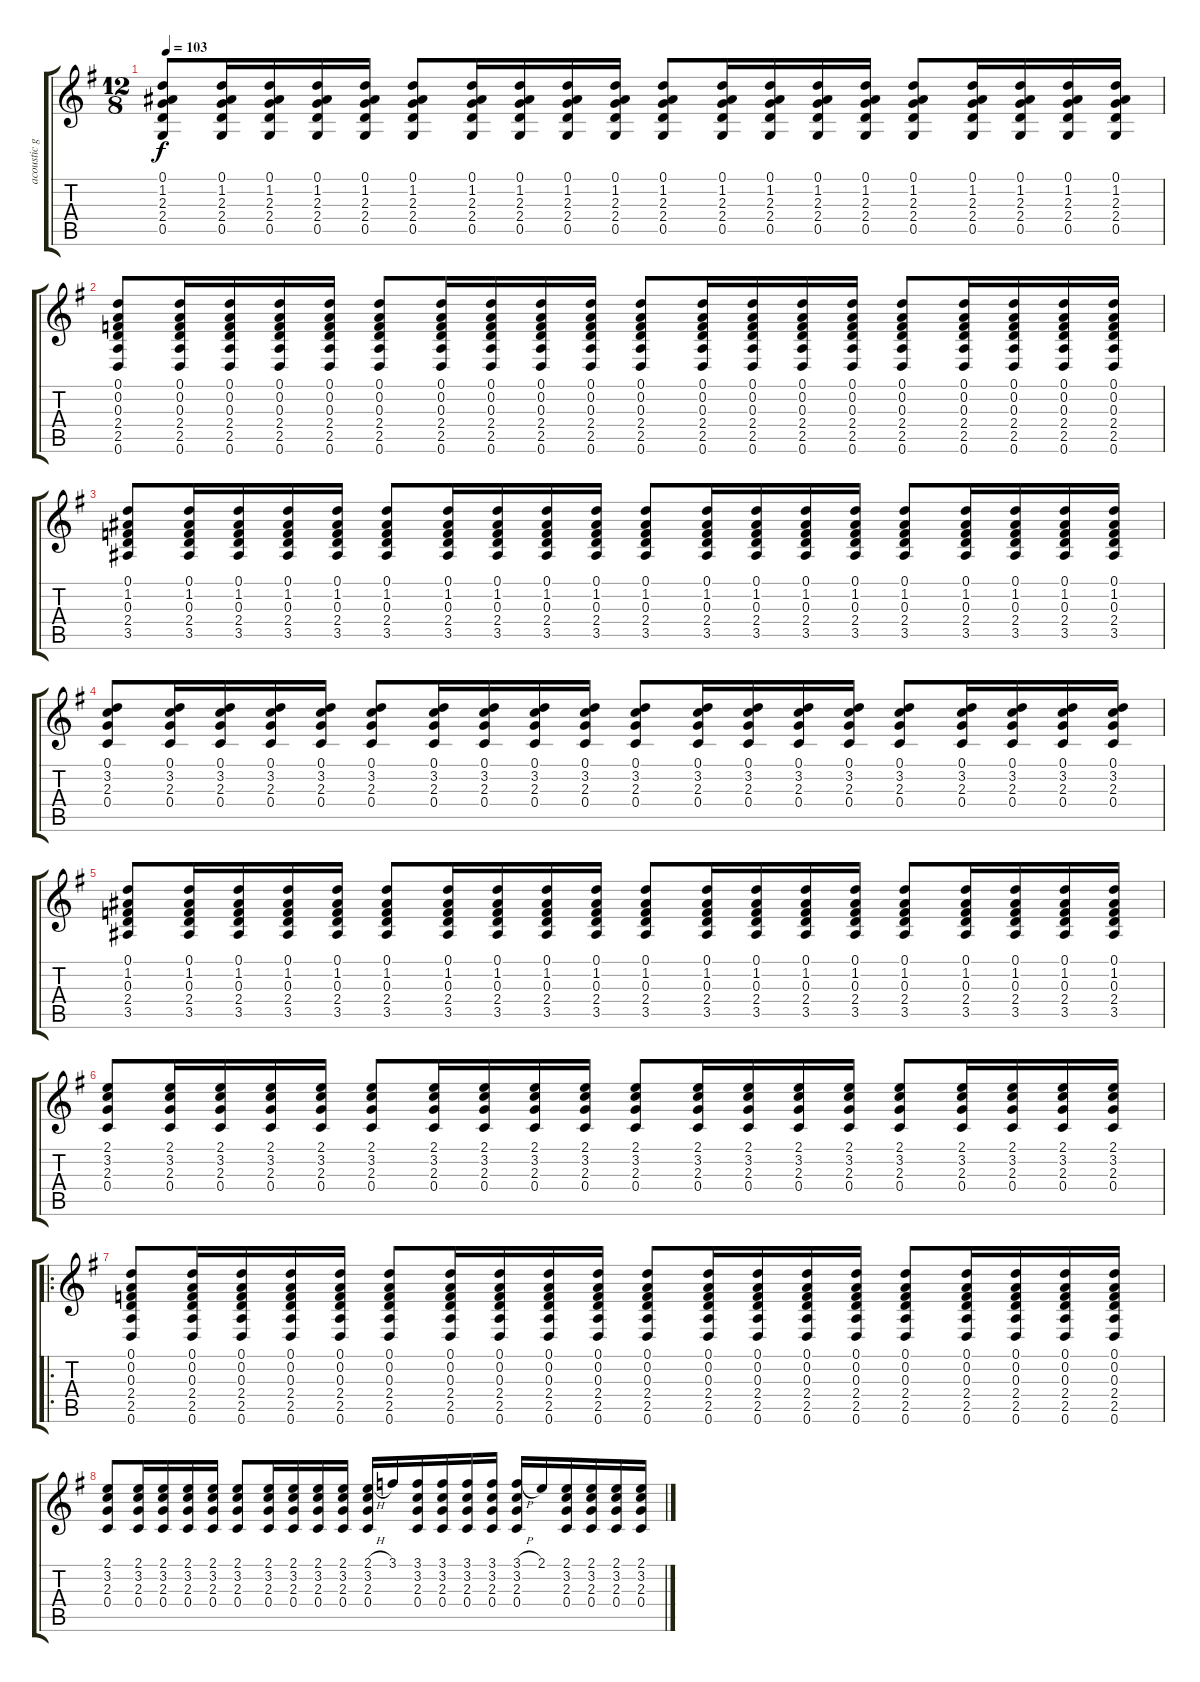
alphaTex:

\track ("acoustic guitar" "acoustic g") {instrument acousticguitarnylon}
\staff {score tabs}
\tuning (D4 A3 F3 C3 G2 D2) {hide}
\ts (12 8)
\tempo 103
\clef g2
\ks g
(0.1 1.2 2.3 2.4 0.5).8{dy f} (0.1 1.2 2.3 2.4 0.5).16 (0.1 1.2 2.3 2.4 0.5).16 (0.1 1.2 2.3 2.4 0.5).16 (0.1 1.2 2.3 2.4 0.5).16 (0.1 1.2 2.3 2.4 0.5).8 (0.1 1.2 2.3 2.4 0.5).16 (0.1 1.2 2.3 2.4 0.5).16 (0.1 1.2 2.3 2.4 0.5).16 (0.1 1.2 2.3 2.4 0.5).16 (0.1 1.2 2.3 2.4 0.5).8 (0.1 1.2 2.3 2.4 0.5).16 (0.1 1.2 2.3 2.4 0.5).16 (0.1 1.2 2.3 2.4 0.5).16 (0.1 1.2 2.3 2.4 0.5).16 (0.1 1.2 2.3 2.4 0.5).8 (0.1 1.2 2.3 2.4 0.5).16 (0.1 1.2 2.3 2.4 0.5).16 (0.1 1.2 2.3 2.4 0.5).16 (0.1 1.2 2.3 2.4 0.5).16 |
(0.1 0.2 0.3 2.4 2.5 0.6).8 (0.1 0.2 0.3 2.4 2.5 0.6).16 (0.1 0.2 0.3 2.4 2.5 0.6).16 (0.1 0.2 0.3 2.4 2.5 0.6).16 (0.1 0.2 0.3 2.4 2.5 0.6).16 (0.1 0.2 0.3 2.4 2.5 0.6).8 (0.1 0.2 0.3 2.4 2.5 0.6).16 (0.1 0.2 0.3 2.4 2.5 0.6).16 (0.1 0.2 0.3 2.4 2.5 0.6).16 (0.1 0.2 0.3 2.4 2.5 0.6).16 (0.1 0.2 0.3 2.4 2.5 0.6).8 (0.1 0.2 0.3 2.4 2.5 0.6).16 (0.1 0.2 0.3 2.4 2.5 0.6).16 (0.1 0.2 0.3 2.4 2.5 0.6).16 (0.1 0.2 0.3 2.4 2.5 0.6).16 (0.1 0.2 0.3 2.4 2.5 0.6).8 (0.1 0.2 0.3 2.4 2.5 0.6).16 (0.1 0.2 0.3 2.4 2.5 0.6).16 (0.1 0.2 0.3 2.4 2.5 0.6).16 (0.1 0.2 0.3 2.4 2.5 0.6).16 |
(0.1 1.2 0.3 2.4 3.5).8 (0.1 1.2 0.3 2.4 3.5).16 (0.1 1.2 0.3 2.4 3.5).16 (0.1 1.2 0.3 2.4 3.5).16 (0.1 1.2 0.3 2.4 3.5).16 (0.1 1.2 0.3 2.4 3.5).8 (0.1 1.2 0.3 2.4 3.5).16 (0.1 1.2 0.3 2.4 3.5).16 (0.1 1.2 0.3 2.4 3.5).16 (0.1 1.2 0.3 2.4 3.5).16 (0.1 1.2 0.3 2.4 3.5).8 (0.1 1.2 0.3 2.4 3.5).16 (0.1 1.2 0.3 2.4 3.5).16 (0.1 1.2 0.3 2.4 3.5).16 (0.1 1.2 0.3 2.4 3.5).16 (0.1 1.2 0.3 2.4 3.5).8 (0.1 1.2 0.3 2.4 3.5).16 (0.1 1.2 0.3 2.4 3.5).16 (0.1 1.2 0.3 2.4 3.5).16 (0.1 1.2 0.3 2.4 3.5).16 |
(0.1 3.2 2.3 0.4).8 (0.1 3.2 2.3 0.4).16 (0.1 3.2 2.3 0.4).16 (0.1 3.2 2.3 0.4).16 (0.1 3.2 2.3 0.4).16 (0.1 3.2 2.3 0.4).8 (0.1 3.2 2.3 0.4).16 (0.1 3.2 2.3 0.4).16 (0.1 3.2 2.3 0.4).16 (0.1 3.2 2.3 0.4).16 (0.1 3.2 2.3 0.4).8 (0.1 3.2 2.3 0.4).16 (0.1 3.2 2.3 0.4).16 (0.1 3.2 2.3 0.4).16 (0.1 3.2 2.3 0.4).16 (0.1 3.2 2.3 0.4).8 (0.1 3.2 2.3 0.4).16 (0.1 3.2 2.3 0.4).16 (0.1 3.2 2.3 0.4).16 (0.1 3.2 2.3 0.4).16 |
(0.1 1.2 0.3 2.4 3.5).8 (0.1 1.2 0.3 2.4 3.5).16 (0.1 1.2 0.3 2.4 3.5).16 (0.1 1.2 0.3 2.4 3.5).16 (0.1 1.2 0.3 2.4 3.5).16 (0.1 1.2 0.3 2.4 3.5).8 (0.1 1.2 0.3 2.4 3.5).16 (0.1 1.2 0.3 2.4 3.5).16 (0.1 1.2 0.3 2.4 3.5).16 (0.1 1.2 0.3 2.4 3.5).16 (0.1 1.2 0.3 2.4 3.5).8 (0.1 1.2 0.3 2.4 3.5).16 (0.1 1.2 0.3 2.4 3.5).16 (0.1 1.2 0.3 2.4 3.5).16 (0.1 1.2 0.3 2.4 3.5).16 (0.1 1.2 0.3 2.4 3.5).8 (0.1 1.2 0.3 2.4 3.5).16 (0.1 1.2 0.3 2.4 3.5).16 (0.1 1.2 0.3 2.4 3.5).16 (0.1 1.2 0.3 2.4 3.5).16 |
(2.1 3.2 2.3 0.4).8 (2.1 3.2 2.3 0.4).16 (2.1 3.2 2.3 0.4).16 (2.1 3.2 2.3 0.4).16 (2.1 3.2 2.3 0.4).16 (2.1 3.2 2.3 0.4).8 (2.1 3.2 2.3 0.4).16 (2.1 3.2 2.3 0.4).16 (2.1 3.2 2.3 0.4).16 (2.1 3.2 2.3 0.4).16 (2.1 3.2 2.3 0.4).8 (2.1 3.2 2.3 0.4).16 (2.1 3.2 2.3 0.4).16 (2.1 3.2 2.3 0.4).16 (2.1 3.2 2.3 0.4).16 (2.1 3.2 2.3 0.4).8 (2.1 3.2 2.3 0.4).16 (2.1 3.2 2.3 0.4).16 (2.1 3.2 2.3 0.4).16 (2.1 3.2 2.3 0.4).16 |
\ro
(0.1 0.2 0.3 2.4 2.5 0.6).8 (0.1 0.2 0.3 2.4 2.5 0.6).16 (0.1 0.2 0.3 2.4 2.5 0.6).16 (0.1 0.2 0.3 2.4 2.5 0.6).16 (0.1 0.2 0.3 2.4 2.5 0.6).16 (0.1 0.2 0.3 2.4 2.5 0.6).8 (0.1 0.2 0.3 2.4 2.5 0.6).16 (0.1 0.2 0.3 2.4 2.5 0.6).16 (0.1 0.2 0.3 2.4 2.5 0.6).16 (0.1 0.2 0.3 2.4 2.5 0.6).16 (0.1 0.2 0.3 2.4 2.5 0.6).8 (0.1 0.2 0.3 2.4 2.5 0.6).16 (0.1 0.2 0.3 2.4 2.5 0.6).16 (0.1 0.2 0.3 2.4 2.5 0.6).16 (0.1 0.2 0.3 2.4 2.5 0.6).16 (0.1 0.2 0.3 2.4 2.5 0.6).8 (0.1 0.2 0.3 2.4 2.5 0.6).16 (0.1 0.2 0.3 2.4 2.5 0.6).16 (0.1 0.2 0.3 2.4 2.5 0.6).16 (0.1 0.2 0.3 2.4 2.5 0.6).16 |
(2.1 3.2 2.3 0.4).8 (2.1 3.2 2.3 0.4).16 (2.1 3.2 2.3 0.4).16 (2.1 3.2 2.3 0.4).16 (2.1 3.2 2.3 0.4).16 (2.1 3.2 2.3 0.4).8 (2.1 3.2 2.3 0.4).16 (2.1 3.2 2.3 0.4).16 (2.1 3.2 2.3 0.4).16 (2.1 3.2 2.3 0.4).16 (2.1{h} 3.2 2.3 0.4).16 3.1.16 (3.1 3.2 2.3 0.4).16 (3.1 3.2 2.3 0.4).16 (3.1 3.2 2.3 0.4).16 (3.1 3.2 2.3 0.4).16 (3.1{h} 3.2 2.3 0.4).16 2.1.16 (2.1 3.2 2.3 0.4).16 (2.1 3.2 2.3 0.4).16 (2.1 3.2 2.3 0.4).16 (2.1 3.2 2.3 0.4).16
